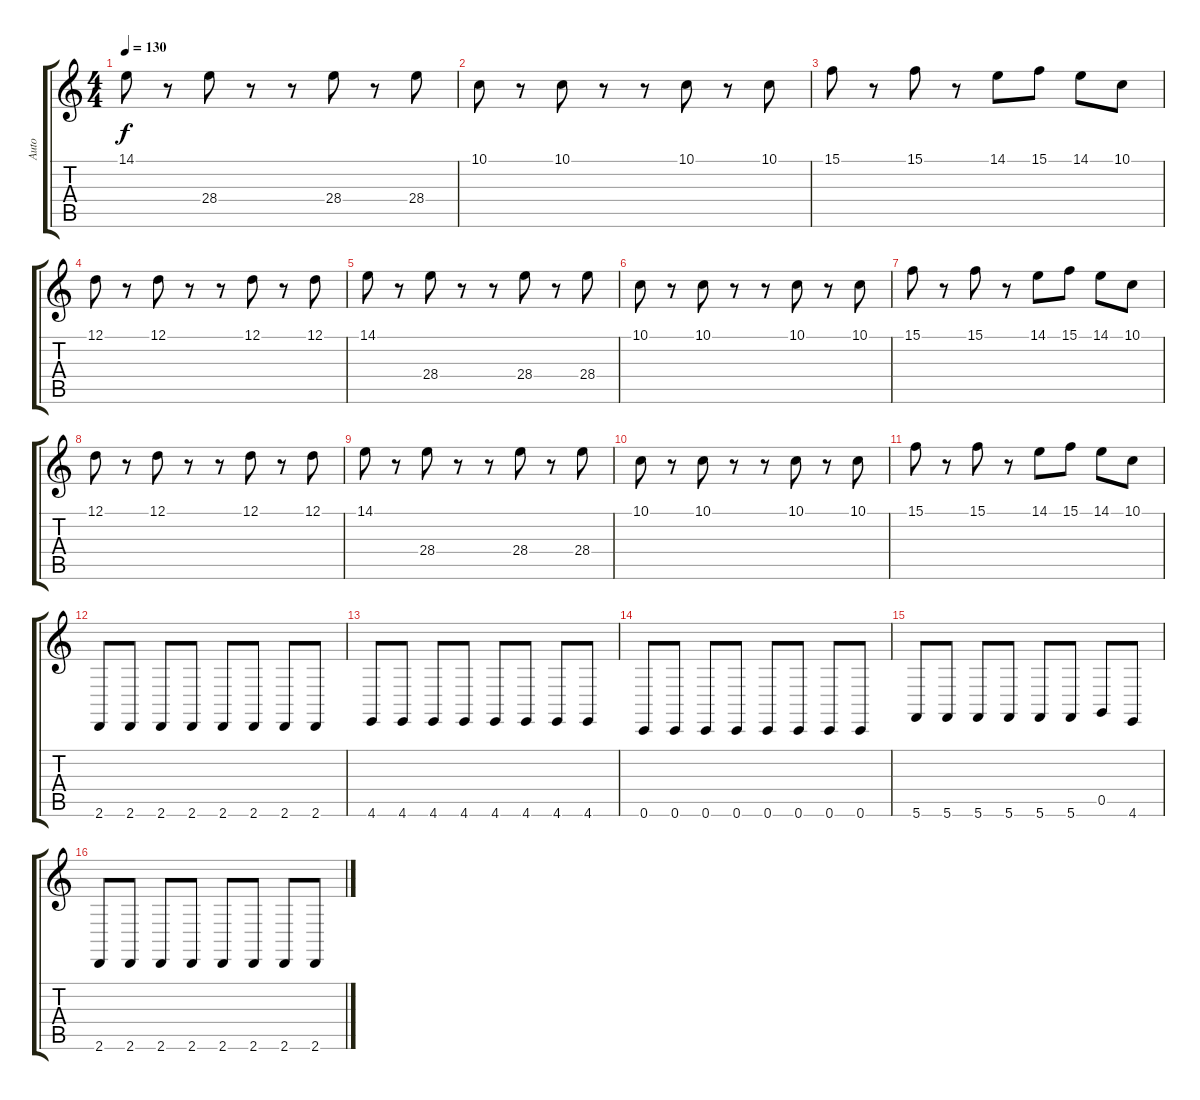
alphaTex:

\track ("Auto" "Auto") {instrument orchestrahit}
\staff {score tabs}
\tuning (D4 A3 F3 C3 G2 C2) {hide}
\ts (4 4)
\tempo 130
\clef g2
\ks c
14.1.8{dy f} r.8 28.4.8 r.8 r.8 28.4.8 r.8 28.4.8 |
10.1.8 r.8 10.1.8 r.8 r.8 10.1.8 r.8 10.1.8 |
15.1.8 r.8 15.1.8 r.8 14.1.8 15.1.8 14.1.8 10.1.8 |
12.1.8 r.8 12.1.8 r.8 r.8 12.1.8 r.8 12.1.8 |
14.1.8 r.8 28.4.8 r.8 r.8 28.4.8 r.8 28.4.8 |
10.1.8 r.8 10.1.8 r.8 r.8 10.1.8 r.8 10.1.8 |
15.1.8 r.8 15.1.8 r.8 14.1.8 15.1.8 14.1.8 10.1.8 |
12.1.8 r.8 12.1.8 r.8 r.8 12.1.8 r.8 12.1.8 |
14.1.8 r.8 28.4.8 r.8 r.8 28.4.8 r.8 28.4.8 |
10.1.8 r.8 10.1.8 r.8 r.8 10.1.8 r.8 10.1.8 |
15.1.8 r.8 15.1.8 r.8 14.1.8 15.1.8 14.1.8 10.1.8 |
2.6.8{instrument synthbass1} 2.6.8 2.6.8 2.6.8 2.6.8 2.6.8 2.6.8 2.6.8 |
4.6.8 4.6.8 4.6.8 4.6.8 4.6.8 4.6.8 4.6.8 4.6.8 |
0.6.8 0.6.8 0.6.8 0.6.8 0.6.8 0.6.8 0.6.8 0.6.8 |
5.6.8 5.6.8 5.6.8 5.6.8 5.6.8 5.6.8 0.5.8 4.6.8 |
2.6.8 2.6.8 2.6.8 2.6.8 2.6.8 2.6.8 2.6.8 2.6.8
